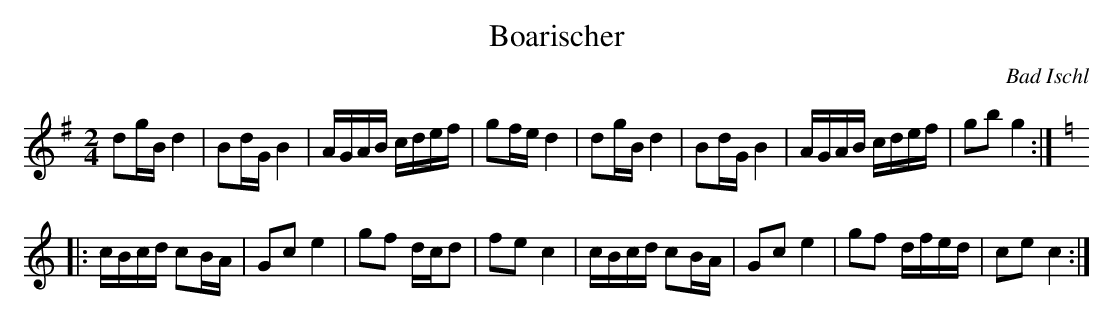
X:1
T:Boarischer
C:Bad Ischl
M:2/4
L:1/16
K:G
d2gBd4|B2dGB4|AGAB cdef|g2fed4|d2gBd4|\
B2dGB4|AGAB cdef|g2b2g4:|
K:C
|:cBcd c2BA|G2c2e4|g2f2 dcd2|f2e2c4|\
cBcd c2BA|G2c2e4|g2f2 dfed|c2e2c4:|
